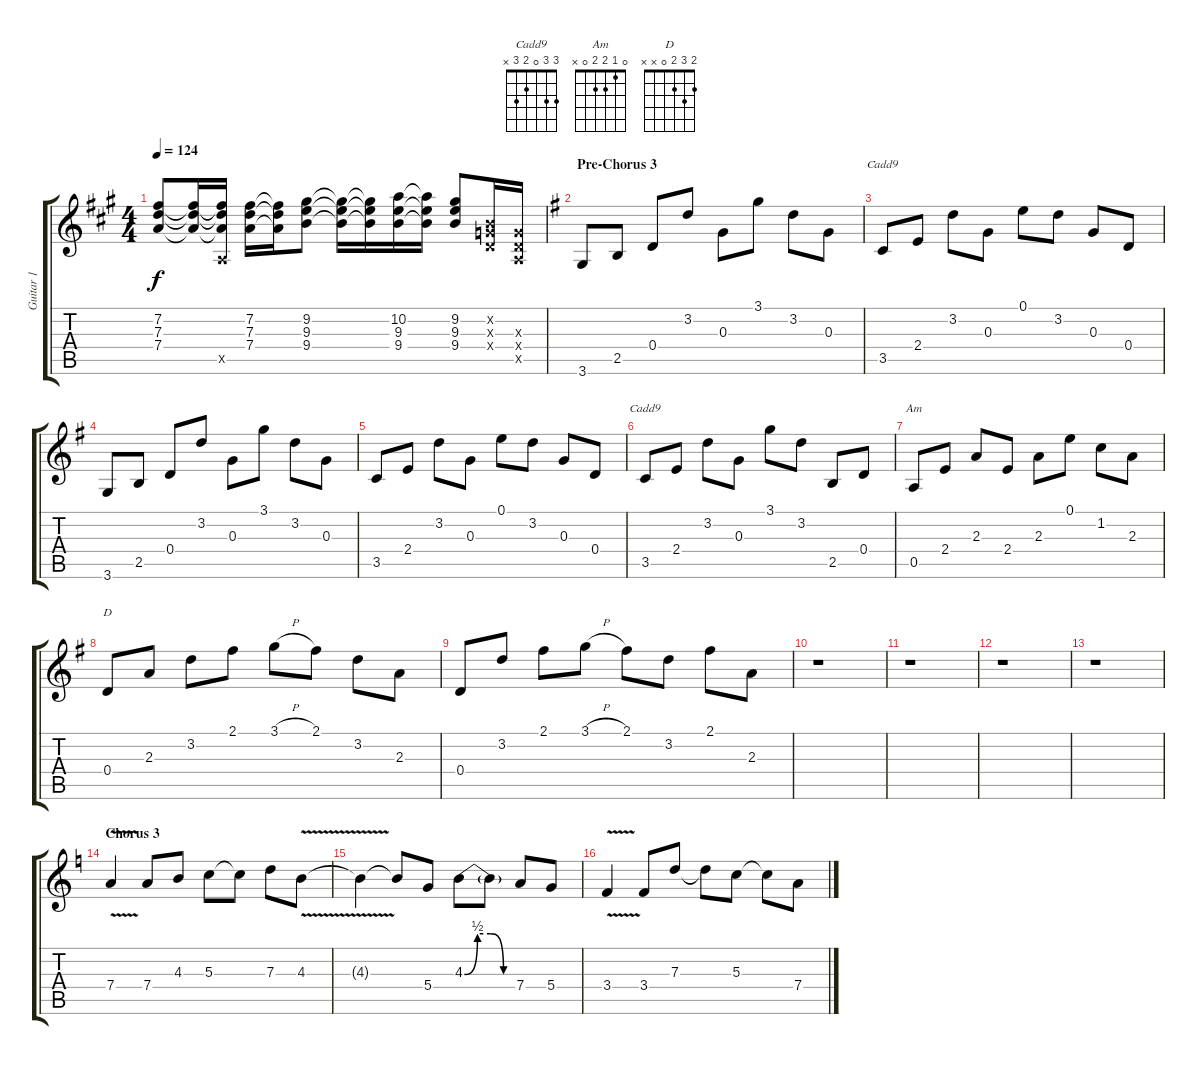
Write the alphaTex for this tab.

\track ("Guitar 1" "Guitar 1") {instrument overdrivenguitar}
\staff {score tabs}
\tuning (E4 B3 G3 D3 A2 E2) {hide}
\chord ("Cadd9" 0 3 0 2 3 x)
\chord ("Cadd9" 3 3 0 2 3 x)
\chord ("Am" 0 1 2 2 0 x)
\chord ("D" 2 3 2 0 x x)
\ts (4 4)
\tempo 124
\clef g2
\ks a
(7.2 7.3 7.4).8{dy f} (7.2{t} 7.3{t} 7.4{t}).16 (7.2{t} 7.3{t} 7.4{t} 0.5{x}).16 (7.2 7.3 7.4).16 (7.2{t} 7.3{t} 7.4{t}).16 (9.2 9.3 9.4).8 (9.2{t} 9.3{t} 9.4{t}).16 (9.2{t} 9.3{t} 9.4{t}).16 (10.2 9.3 9.4).16 (10.2{t} 9.3{t} 9.4{t}).16 (9.2 9.3 9.4).8 (0.2{x} 0.3{x} 0.4{x}).16 (0.3{x} 0.4{x} 0.5{x}).16 |
\section ("" "Pre-Chorus 3")
\ks g
3.6.8{volume 15 balance 3 instrument electricguitarclean} 2.5.8 0.4.8 3.2.8 0.3.8 3.1.8 3.2.8 0.3.8 |
3.5.8{ch "Cadd9"} 2.4.8 3.2.8 0.3.8 0.1.8 3.2.8 0.3.8 0.4.8 |
3.6.8 2.5.8 0.4.8 3.2.8 0.3.8 3.1.8 3.2.8 0.3.8 |
3.5.8 2.4.8 3.2.8 0.3.8 0.1.8 3.2.8 0.3.8 0.4.8 |
3.5.8{ch "Cadd9"} 2.4.8 3.2.8 0.3.8 3.1.8 3.2.8 2.5.8 0.4.8 |
0.5.8{ch "Am"} 2.4.8 2.3.8 2.4.8 2.3.8 0.1.8 1.2.8 2.3.8 |
0.4.8{ch "D"} 2.3.8 3.2.8 2.1.8 3.1{h}.8 2.1.8 3.2.8 2.3.8 |
0.4.8 3.2.8 2.1.8 3.1{h}.8 2.1.8 3.2.8 2.1.8 2.3.8 |
r.1 |
r.1 |
r.1 |
r.1 |
\section ("" "Chorus 3")
\ks c
7.4{v}.4{volume 13 balance 4 instrument overdrivenguitar} 7.4.8 4.3.8 5.3.8 5.3{t}.8 7.3.8 4.3{v}.8 |
4.3{t}.4 4.3{t}.8 5.4.8 4.3{be (custom 0 0 15 2 30 2 45 0 60 0)}.8 4.3{t}.8 7.4.8 5.4.8 |
3.4{v}.4 3.4.8 7.3.8 7.3{t}.8 5.3.8 5.3{t}.8 7.4.8
